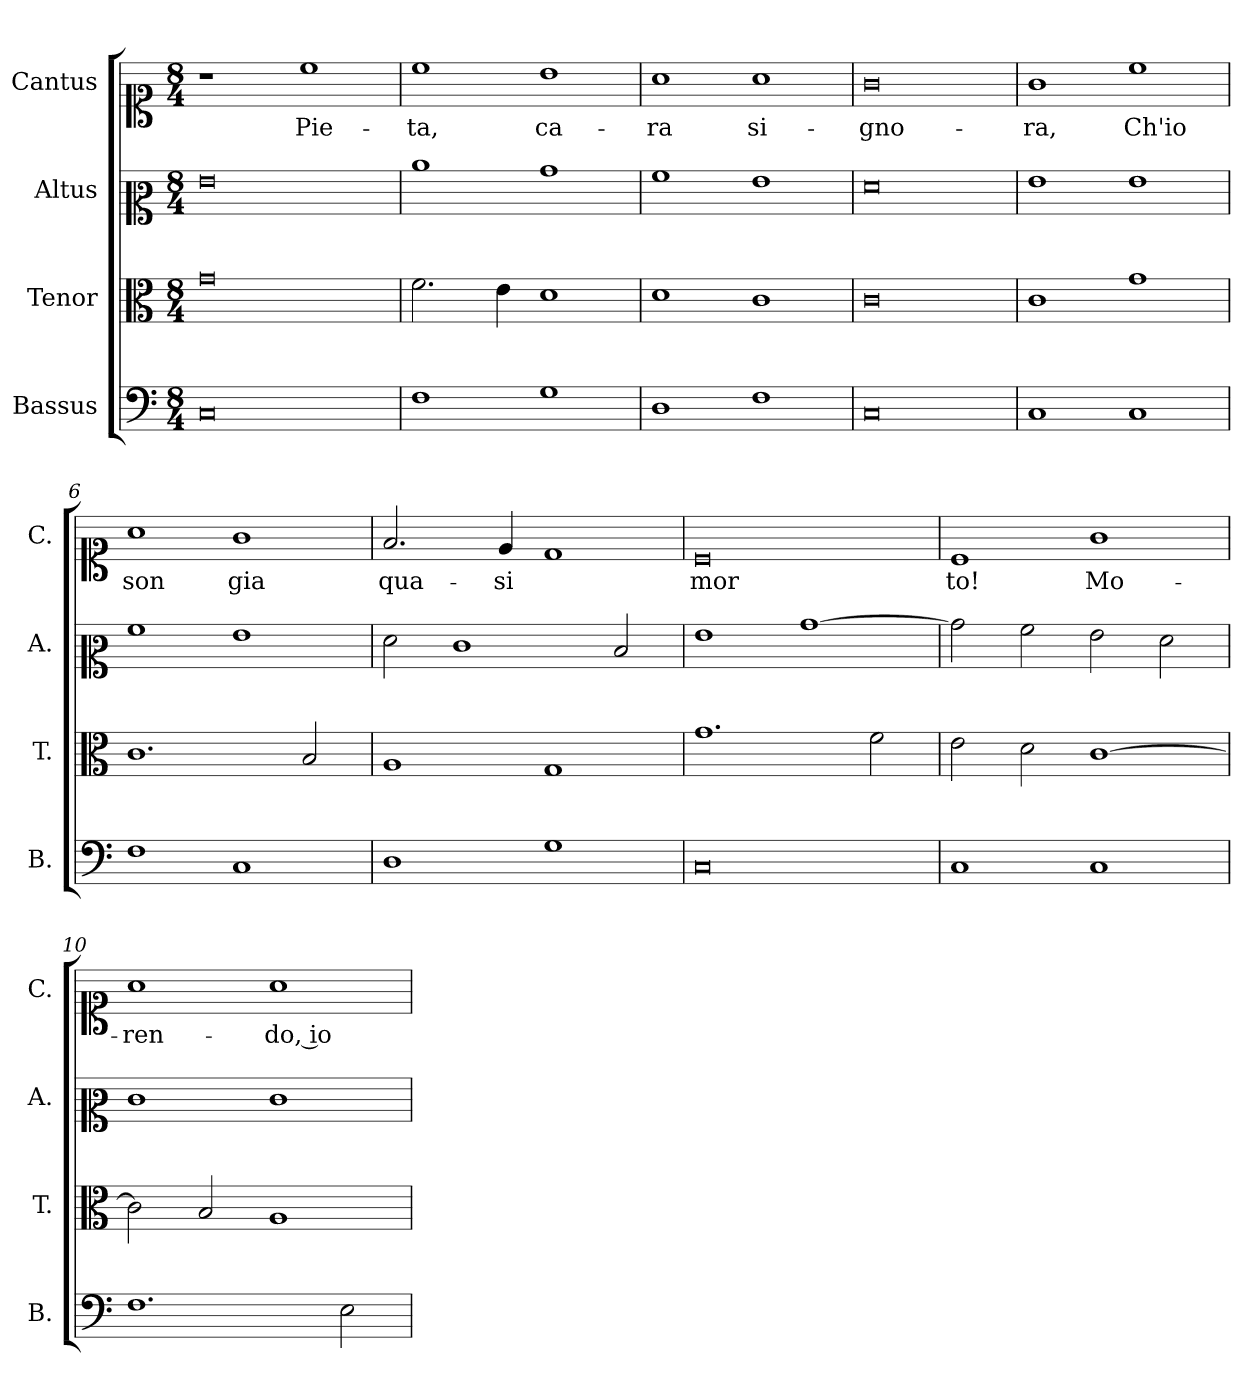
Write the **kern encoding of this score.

**kern	**kern	**kern	**kern	**text
*part4	*part3	*part2	*part1	*part1
*staff4	*staff3	*staff2	*staff1	*staff1
*I"Bassus	*I"Tenor	*I"Altus	*I"Cantus	*
*I'B.	*I'T.	*I'A.	*I'C.	*
*clefF4	*clefC3	*clefC2	*clefC1	*
*k[]	*k[]	*k[]	*k[]	*
*M8/4	*M8/4	*M8/4	*M8/4	*
=1	=1	=1	=1	=1
0C	0g	0g	1r	.
!	!	!	!	!LO:LY:b
.	.	.	1cc	Pie-
=2	=2	=2	=2	=2
!	!	!	!	!LO:LY:b
1F	2.f\	1cc	1cc	-ta,
.	4e\	.	.	.
!	!	!	!	!LO:LY:b
1G	1d	1b	1b	ca-
=3	=3	=3	=3	=3
!	!	!	!	!LO:LY:b
1D	1d	1a	1a	-ra
!	!	!	!	!LO:LY:b
1F	1c	1g	1a	si-
=4	=4	=4	=4	=4
!	!	!	!	!LO:LY:b
0C	0c	0f	0g	-gno-
=5	=5	=5	=5	=5
!	!	!	!	!LO:LY:b
1C	1c	1g	1g	-ra,
!	!	!	!	!LO:LY:b
1C	1g	1g	1cc	Ch'io
=6	=6	=6	=6	=6
!	!	!	!	!LO:LY:b
1F	1.c	1a	1a	son
!	!	!	!	!LO:LY:b
1C	.	1g	1g	gia
.	2B/	.	.	.
=7	=7	=7	=7	=7
!	!	!	!	!LO:LY:b
1D	1A	2f\	2.f/	qua-
.	.	1e	.	.
!	!	!	!	!LO:LY:b
.	.	.	4e/	-si
1G	1G	.	1d	.
.	.	2d/	.	.
=8	=8	=8	=8	=8
!	!	!	!	!LO:LY:b
0C	1.g	1g	0c	mor
.	.	[1b	.	.
.	2f\	.	.	.
!!LO:LB:g=z
=9	=9	=9	=9	=9
!	!	!	!	!LO:LY:b
1C	2e\	2b\]	1c	to!
.	2d\	2a\	.	.
!	!	!	!	!LO:LY:b
1C	[1c	2g\	1g	Mo-
.	.	2f\	.	.
=10	=10	=10	=10	=10
!	!	!	!	!LO:LY:b
1.F	2c\]	1e	1a	-ren-
.	2B/	.	.	.
!	!	!	!	!LO:LY:b
.	1A	1e	1a	-do, io
2E\	.	.	.	.
=	=	=	=	=
*-	*-	*-	*-	*-
